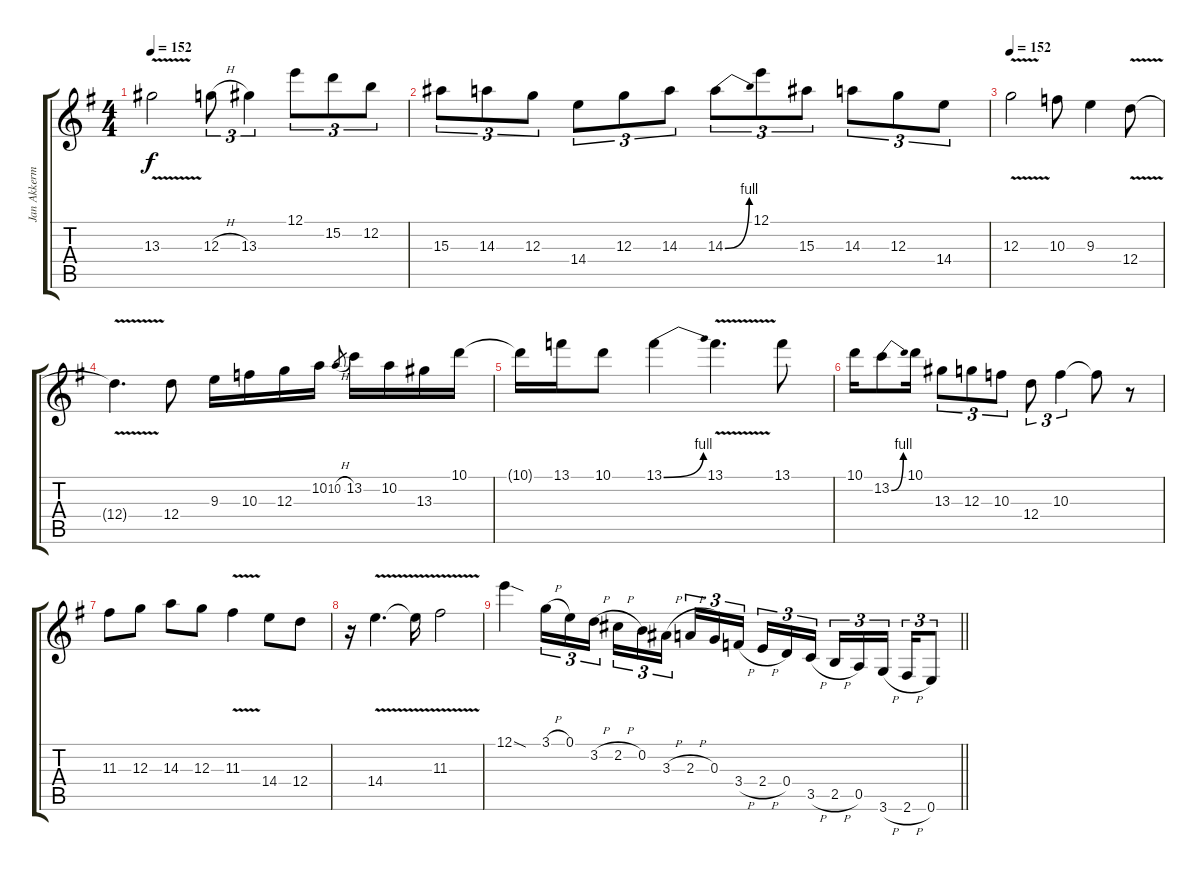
\track ("Jan Akkerman Solo Guitar" "Jan Akkerm") {instrument distortionguitar}
\staff {score tabs}
\tuning (E4 B3 G3 D3 A2 E2) {hide}
\ts (4 4)
\tempo 152
\clef g2
\ks g
13.3{v}.2{dy f} 12.3{h}.8{tu (3 2)} 13.3.4{tu (3 2)} 12.1.8{tu (3 2)} 15.2.8{tu (3 2)} 12.2.8{tu (3 2)} |
15.3.8{tu (3 2)} 14.3.8{tu (3 2)} 12.3.8{tu (3 2)} 14.4.8{tu (3 2)} 12.3.8{tu (3 2)} 14.3.8{tu (3 2)} 14.3{be (bend 0 0 60 4)}.8{tu (3 2)} 12.1.8{tu (3 2)} 15.3.8{tu (3 2)} 14.3.8{tu (3 2)} 12.3.8{tu (3 2)} 14.4.8{tu (3 2)} |
\tempo 152
12.3{v}.2 10.3.8 9.3.4 12.4{v}.8 |
12.4{v t}.4{d} 12.4.8 9.3.16 10.3.16 12.3.16 10.2.16 10.2{h}.8{gr} 13.2.16 10.2.16 13.3.16 10.1.16 |
10.1{t}.16 13.1.16 10.1.8 13.1{be (bend 0 0 60 4)}.4 13.1{v}.4{d} 13.1.8 |
10.1.16 13.2{be (bend 0 0 60 4)}.8 10.1.16 13.3.8{tu (3 2)} 12.3.8{tu (3 2)} 10.3.8{tu (3 2)} 12.4.8{tu (3 2)} 10.3.4{tu (3 2)} 10.3{t}.8 r.8 |
11.3.8 12.3.8 14.3.8 12.3.8 11.3{v}.4 14.4.8 12.4.8 |
r.16 14.4{v}.4{d} 14.4{t}.16 11.3{v}.2 |
\barLineRight lightlight
12.1{sod}.4 3.1{h}.16{tu (3 2)} 0.1.16{tu (3 2)} 3.2{h}.16{tu (3 2) beam splitsecondary} 2.2{h}.16{tu (3 2)} 0.2.16{tu (3 2)} 3.3{h}.16{tu (3 2)} 2.3{h}.16{tu (3 2)} 0.3.16{tu (3 2)} 3.4{h}.16{tu (3 2) beam splitsecondary} 2.4{h}.16{tu (3 2)} 0.4.16{tu (3 2)} 3.5{h}.16{tu (3 2)} 2.5{h}.16{tu (3 2)} 0.5.16{tu (3 2)} 3.6{h}.16{tu (3 2) beam splitsecondary} 2.6{h}.16{tu (3 2)} 0.6.8{tu (3 2)}
